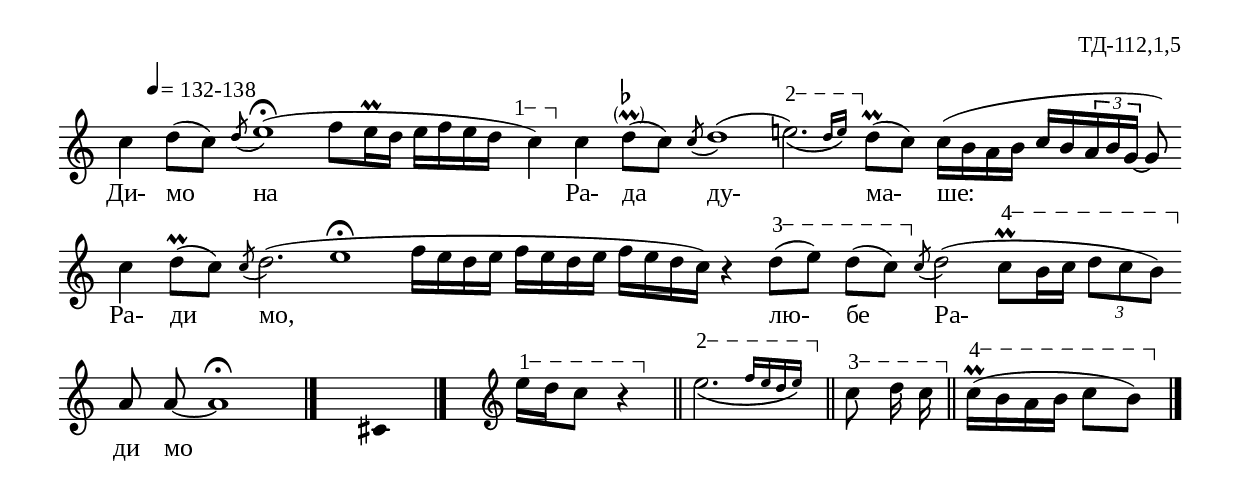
%{
td_112_1_05
%}

\include "td-preamble.ly"
\include "Rhythm_marks.ly"

\score {
\relative c'' {
%\tempo 4 = 132
\override Score.RehearsalMark #'self-alignment-X = #LEFT
\once \override Score.RehearsalMark #'X-offset = #8
  \rhythmMarkA \rhyMarkCdot #"132-138"
\cadenzaOn
\phrasingSlurDown
c4 d8[( c]) \acciaccatura d8 e1\fermata( f8[ e16\prall d] e[ f e d] 
\varA
s4\startTextSpan c4\stopTextSpan)
\parS
c4 d8-\parenthesize\prall^\markup { \flat }[( c]) 
\acciaccatura c8 d1( 
\varB
\afterGrace e!2.\startTextSpan)\( { d16[ e\stopTextSpan]\) } 
d8\prall[( c]) c16[( b a b] c[ b \times 2/3 { a b g~] } g8\noBeam)
\bar ""
c4 d8\prall[( c]) \acciaccatura c8 d2.( e1\fermata f16[ e d e] f[ e d e] 
f[ e d c]) r4 
\varC
d8\startTextSpan[( e]) d[( c\stopTextSpan]) 
\acciaccatura c8 d2( 
\varD
c8\startTextSpan\prall[ b16 c] \times 2/3 { d8[ c b\stopTextSpan)] }
\bar ""
a8 a\noBeam~ a1\fermata
 \bar "|." 
s4 \fixB cis, \fixC
  \bar "|." 
 s16 \clef treble
\varA
e'16\startTextSpan[ d c8] r4\stopTextSpan \bar "||"
\varB
\afterGrace e2.\startTextSpan\( { f16[ e d e\stopTextSpan]\) } \bar "||"
\varC
c8\startTextSpan d16\noBeam c\stopTextSpan \bar "||" 
\varD
c16\startTextSpan(\prall[ b a b] c8[ b\stopTextSpan])
 \bar "|."   
}
\addlyrics { Ди- мо на Ра- да ду- ма- ше: Ра- ди мо, лю- бе Ра- ди мо }
%
\layout {
   \context { 
	    \Staff \remove "Time_signature_engraver" } 
  indent = #0
  line-width = 190\mm
  ragged-right=##f
}
%
\midi { 
	\context {
		\Score tempoWholesPerMinute = #(ly:make-moment 132 4)
		}
	}
}
%
\header{
  opus = "ТД-112,1,5"
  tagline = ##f
}


